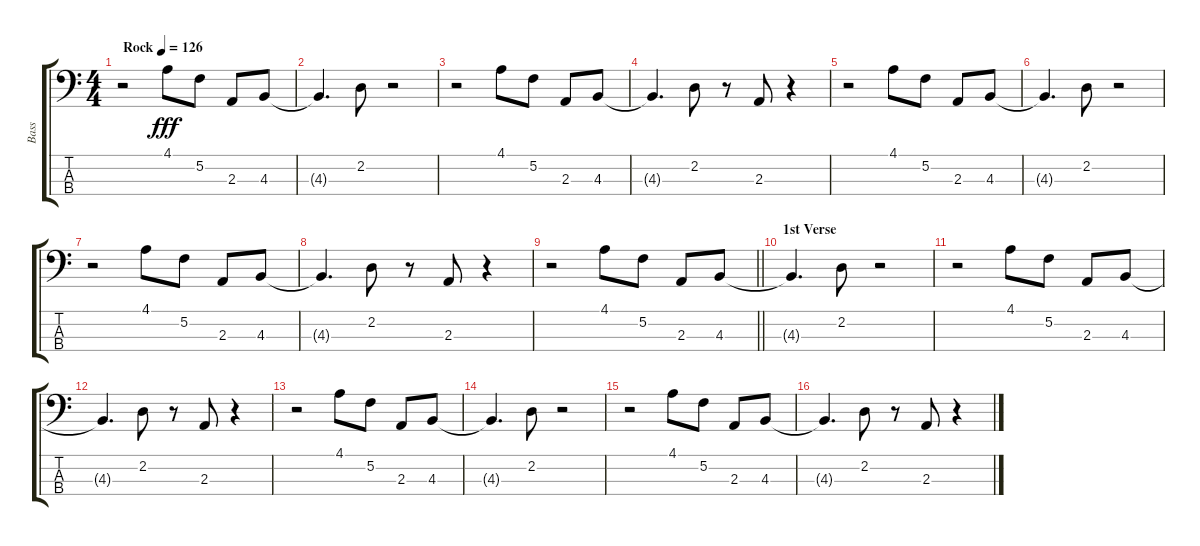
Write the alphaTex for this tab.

\track ("Bass" "Bass") {instrument electricbasspick}
\staff {score tabs}
\tuning (F2 C2 G1 D1) {hide}
\ts (4 4)
\tempo (126 "Rock")
\clef f4
\ks c
r.2{dy fff instrument electricbasspick} 4.1.8 5.2.8 2.3.8 4.3.8 |
4.3{t}.4{d} 2.2.8 r.2 |
r.2 4.1.8 5.2.8 2.3.8 4.3.8 |
4.3{t}.4{d} 2.2.8 r.8 2.3.8 r.4 |
r.2 4.1.8 5.2.8 2.3.8 4.3.8 |
4.3{t}.4{d} 2.2.8 r.2 |
r.2 4.1.8 5.2.8 2.3.8 4.3.8 |
4.3{t}.4{d} 2.2.8 r.8 2.3.8 r.4 |
\barLineRight lightlight
r.2 4.1.8 5.2.8 2.3.8 4.3.8 |
\section ("" "1st Verse")
4.3{t}.4{d} 2.2.8 r.2 |
r.2 4.1.8 5.2.8 2.3.8 4.3.8 |
4.3{t}.4{d} 2.2.8 r.8 2.3.8 r.4 |
r.2 4.1.8 5.2.8 2.3.8 4.3.8 |
4.3{t}.4{d} 2.2.8 r.2 |
r.2 4.1.8 5.2.8 2.3.8 4.3.8 |
4.3{t}.4{d} 2.2.8 r.8 2.3.8 r.4
